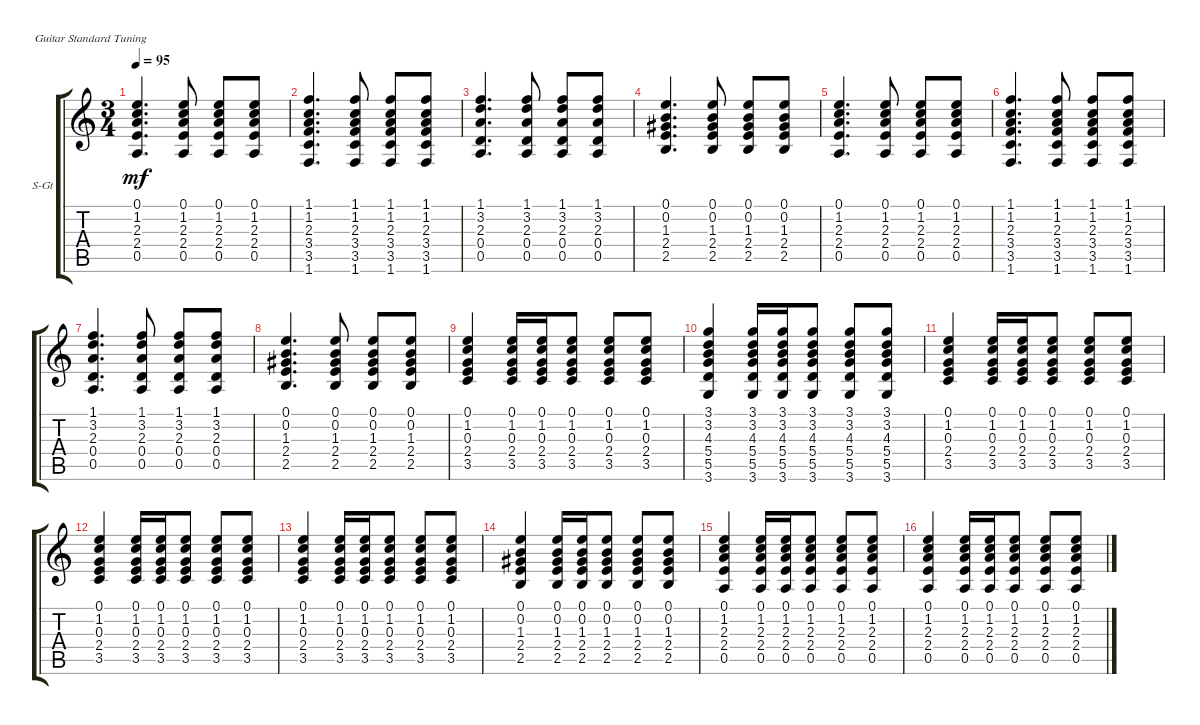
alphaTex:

\defaultSystemsLayout 4
\bracketExtendMode groupsimilarinstruments
\firstSystemTrackNameOrientation horizontal
\otherSystemsTrackNameOrientation horizontal
\track ("Steel Guitar" "S-Gt") {instrument acousticguitarsteel}
\staff {score tabs}
\tuning (E4 B3 G3 D3 A2 E2)
\ts (3 4)
\tempo 95
\clef g2
\ks c
(0.5 2.4 2.3 1.2 0.1).4{d dy mf} (0.5 2.4 2.3 1.2 0.1).8 (0.5 2.4 2.3 1.2 0.1).8 (0.5 2.4 2.3 1.2 0.1).8 |
(1.6 3.5 3.4 2.3 1.2 1.1).4{d} (1.6 3.5 3.4 2.3 1.2 1.1).8 (1.6 3.5 3.4 2.3 1.2 1.1).8 (1.6 3.5 3.4 2.3 1.2 1.1).8 |
(0.4 2.3 3.2 1.1 0.5).4{d} (0.4 2.3 3.2 1.1 0.5).8 (0.4 2.3 3.2 1.1 0.5).8 (0.4 2.3 3.2 1.1 0.5).8 |
(2.4 1.3 0.2 2.5 0.1).4{d} (2.4 1.3 0.2 2.5 0.1).8 (2.4 1.3 0.2 2.5 0.1).8 (2.4 1.3 0.2 2.5 0.1).8 |
(0.5 2.4 2.3 1.2 0.1).4{d} (0.5 2.4 2.3 1.2 0.1).8 (0.5 2.4 2.3 1.2 0.1).8 (0.5 2.4 2.3 1.2 0.1).8 |
(1.6 3.5 3.4 2.3 1.2 1.1).4{d} (1.6 3.5 3.4 2.3 1.2 1.1).8 (1.6 3.5 3.4 2.3 1.2 1.1).8 (1.6 3.5 3.4 2.3 1.2 1.1).8 |
(0.4 2.3 3.2 1.1 0.5).4{d} (0.4 2.3 3.2 1.1 0.5).8 (0.4 2.3 3.2 1.1 0.5).8 (0.4 2.3 3.2 1.1 0.5).8 |
(2.4 1.3 0.2 2.5 0.1).4{d} (2.4 1.3 0.2 2.5 0.1).8 (2.4 1.3 0.2 2.5 0.1).8 (2.4 1.3 0.2 2.5 0.1).8 |
(3.5 2.4 0.3 1.2 0.1).4 (3.5 2.4 0.3 1.2 0.1).16 (3.5 2.4 0.3 1.2 0.1).16 (3.5 2.4 0.3 1.2 0.1).8 (3.5 2.4 0.3 1.2 0.1).8 (3.5 2.4 0.3 1.2 0.1).8 |
(3.6 5.5 5.4 4.3 3.2 3.1).4 (3.6 5.5 5.4 4.3 3.2 3.1).16 (3.6 5.5 5.4 4.3 3.2 3.1).16 (3.6 5.5 5.4 4.3 3.2 3.1).8 (3.6 5.5 5.4 4.3 3.2 3.1).8 (3.6 5.5 5.4 4.3 3.2 3.1).8 |
(3.5 2.4 0.3 1.2 0.1).4 (3.5 2.4 0.3 1.2 0.1).16 (3.5 2.4 0.3 1.2 0.1).16 (3.5 2.4 0.3 1.2 0.1).8 (3.5 2.4 0.3 1.2 0.1).8 (3.5 2.4 0.3 1.2 0.1).8 |
(3.5 2.4 0.3 1.2 0.1).4 (3.5 2.4 0.3 1.2 0.1).16 (3.5 2.4 0.3 1.2 0.1).16 (3.5 2.4 0.3 1.2 0.1).8 (3.5 2.4 0.3 1.2 0.1).8 (3.5 2.4 0.3 1.2 0.1).8 |
(3.5 2.4 0.3 1.2 0.1).4 (3.5 2.4 0.3 1.2 0.1).16 (3.5 2.4 0.3 1.2 0.1).16 (3.5 2.4 0.3 1.2 0.1).8 (3.5 2.4 0.3 1.2 0.1).8 (3.5 2.4 0.3 1.2 0.1).8 |
(2.4 1.3 0.2 2.5 0.1).4 (2.4 1.3 0.2 2.5 0.1).16 (2.4 1.3 0.2 2.5 0.1).16 (2.4 1.3 0.2 2.5 0.1).8 (2.4 1.3 0.2 2.5 0.1).8 (2.4 1.3 0.2 2.5 0.1).8 |
(0.5 2.4 2.3 1.2 0.1).4 (0.5 2.4 2.3 1.2 0.1).16 (0.5 2.4 2.3 1.2 0.1).16 (0.5 2.4 2.3 1.2 0.1).8 (0.5 2.4 2.3 1.2 0.1).8 (0.5 2.4 2.3 1.2 0.1).8 |
(0.5 2.4 2.3 1.2 0.1).4 (0.5 2.4 2.3 1.2 0.1).16 (0.5 2.4 2.3 1.2 0.1).16 (0.5 2.4 2.3 1.2 0.1).8 (0.5 2.4 2.3 1.2 0.1).8 (0.5 2.4 2.3 1.2 0.1).8
